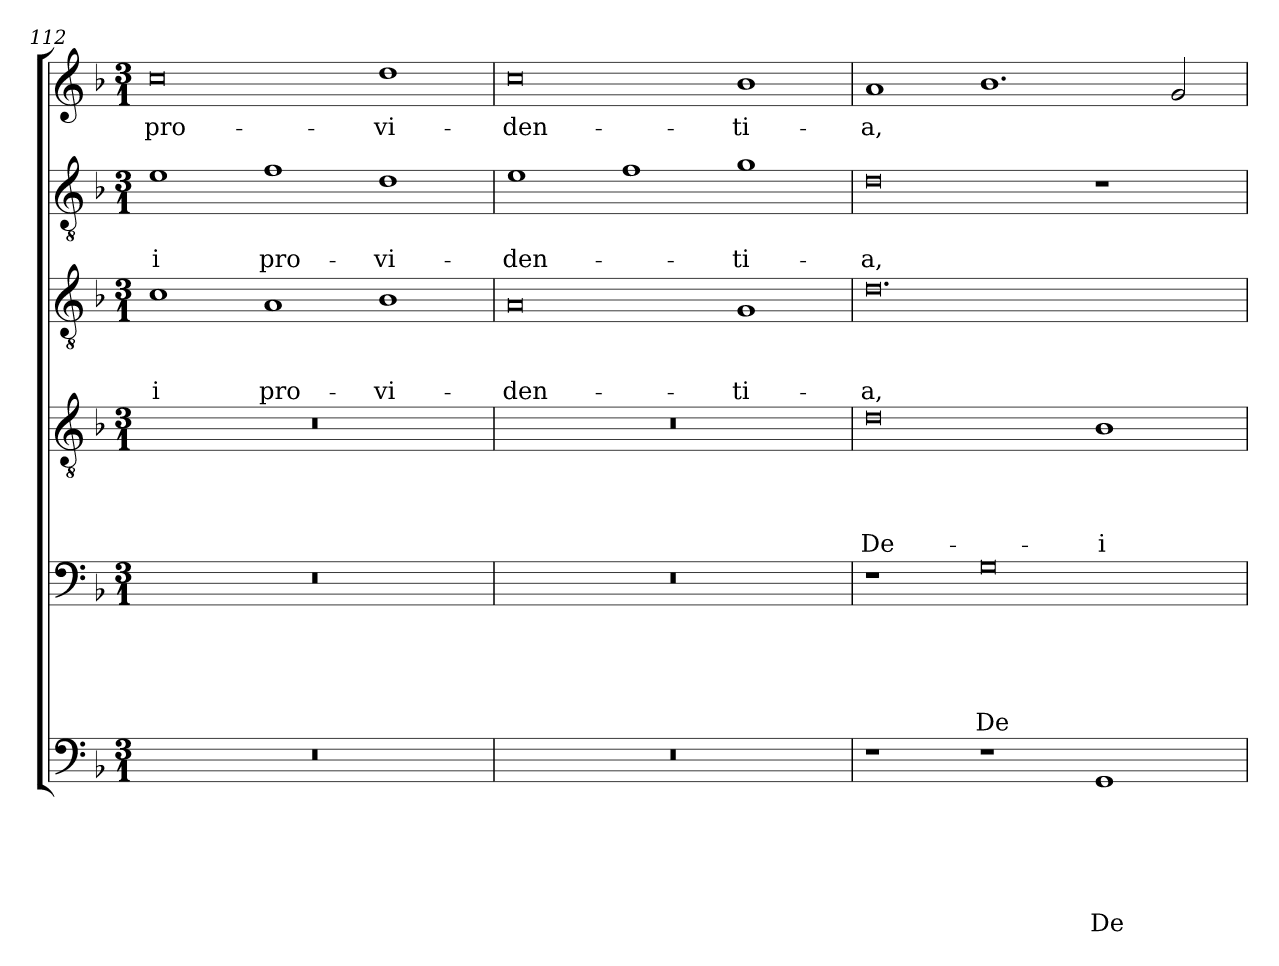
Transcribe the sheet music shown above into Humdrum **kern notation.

**kern	**text	**text	**text	**text	**text	**text	**kern	**text	**text	**text	**text	**text	**kern	**text	**text	**text	**text	**kern	**text	**text	**text	**kern	**text	**text	**kern	**text
*part6	*part6	*part6	*part6	*part6	*part6	*part6	*part5	*part5	*part5	*part5	*part5	*part5	*part4	*part4	*part4	*part4	*part4	*part3	*part3	*part3	*part3	*part2	*part2	*part2	*part1	*part1
*staff6	*staff6	*staff6	*staff6	*staff6	*staff6	*staff6	*staff5	*staff5	*staff5	*staff5	*staff5	*staff5	*staff4	*staff4	*staff4	*staff4	*staff4	*staff3	*staff3	*staff3	*staff3	*staff2	*staff2	*staff2	*staff1	*staff1
*clefF4	*	*	*	*	*	*	*clefF4	*	*	*	*	*	*clefGv2	*	*	*	*	*clefGv2	*	*	*	*clefGv2	*	*	*clefG2	*
*k[b-]	*	*	*	*	*	*	*k[b-]	*	*	*	*	*	*k[b-]	*	*	*	*	*k[b-]	*	*	*	*k[b-]	*	*	*k[b-]	*
*F:	*	*	*	*	*	*	*F:	*	*	*	*	*	*F:	*	*	*	*	*F:	*	*	*	*F:	*	*	*F:	*
*M3/1	*	*	*	*	*	*	*M3/1	*	*	*	*	*	*M3/1	*	*	*	*	*M3/1	*	*	*	*M3/1	*	*	*M3/1	*
=112	=112	=112	=112	=112	=112	=112	=112	=112	=112	=112	=112	=112	=112	=112	=112	=112	=112	=112	=112	=112	=112	=112	=112	=112	=112	=112
!	!	!	!	!	!	!	!	!	!	!	!	!	!	!	!	!	!	!	!	!	!LO:LY:b	!	!	!LO:LY:b	!	!LO:LY:b
0.r	.	.	.	.	.	.	0.r	.	.	.	.	.	0.r	.	.	.	.	1c	.	.	-i	1e	.	-i	0cc	pro-
!	!	!	!	!	!	!	!	!	!	!	!	!	!	!	!	!	!	!	!	!	!LO:LY:b	!	!	!LO:LY:b	!	!
.	.	.	.	.	.	.	.	.	.	.	.	.	.	.	.	.	.	1A	.	.	pro-	1f	.	pro-	.	.
!	!	!	!	!	!	!	!	!	!	!	!	!	!	!	!	!	!	!	!	!	!LO:LY:b	!	!	!LO:LY:b	!	!LO:LY:b
.	.	.	.	.	.	.	.	.	.	.	.	.	.	.	.	.	.	1B-	.	.	-vi-	1d	.	-vi-	1dd	-vi-
=113	=113	=113	=113	=113	=113	=113	=113	=113	=113	=113	=113	=113	=113	=113	=113	=113	=113	=113	=113	=113	=113	=113	=113	=113	=113	=113
!	!	!	!	!	!	!	!	!	!	!	!	!	!	!	!	!	!	!	!	!	!LO:LY:b	!	!	!LO:LY:b	!	!LO:LY:b
0.r	.	.	.	.	.	.	0.r	.	.	.	.	.	0.r	.	.	.	.	0A	.	.	-den-	1e	.	-den-	0cc	-den-
.	.	.	.	.	.	.	.	.	.	.	.	.	.	.	.	.	.	.	.	.	.	1f	.	.	.	.
!	!	!	!	!	!	!	!	!	!	!	!	!	!	!	!	!	!	!	!	!	!LO:LY:b	!	!	!LO:LY:b	!	!LO:LY:b
.	.	.	.	.	.	.	.	.	.	.	.	.	.	.	.	.	.	1G	.	.	-ti-	1g	.	-ti-	1b-	-ti-
=114	=114	=114	=114	=114	=114	=114	=114	=114	=114	=114	=114	=114	=114	=114	=114	=114	=114	=114	=114	=114	=114	=114	=114	=114	=114	=114
!	!	!	!	!	!	!	!	!	!	!	!	!	!	!	!	!	!LO:LY:b	!	!	!	!LO:LY:b	!	!	!LO:LY:b	!	!LO:LY:b
1r	.	.	.	.	.	.	1r	.	.	.	.	.	0d	.	.	.	De-	0.d	.	.	-a,	0d	.	-a,	1a	-a,
!	!	!	!	!	!	!	!	!	!	!	!	!LO:LY:b	!	!	!	!	!	!	!	!	!	!	!	!	!	!
1r	.	.	.	.	.	.	0G	.	.	.	.	De-	.	.	.	.	.	.	.	.	.	.	.	.	1.b-	.
!	!	!	!	!	!	!LO:LY:b	!	!	!	!	!	!	!	!	!	!	!LO:LY:b	!	!	!	!	!	!	!	!	!
1GG	.	.	.	.	.	De-	.	.	.	.	.	.	1B-	.	.	.	-i	.	.	.	.	1r	.	.	.	.
.	.	.	.	.	.	.	.	.	.	.	.	.	.	.	.	.	.	.	.	.	.	.	.	.	2g/	.
=	=	=	=	=	=	=	=	=	=	=	=	=	=	=	=	=	=	=	=	=	=	=	=	=	=	=
*-	*-	*-	*-	*-	*-	*-	*-	*-	*-	*-	*-	*-	*-	*-	*-	*-	*-	*-	*-	*-	*-	*-	*-	*-	*-	*-
